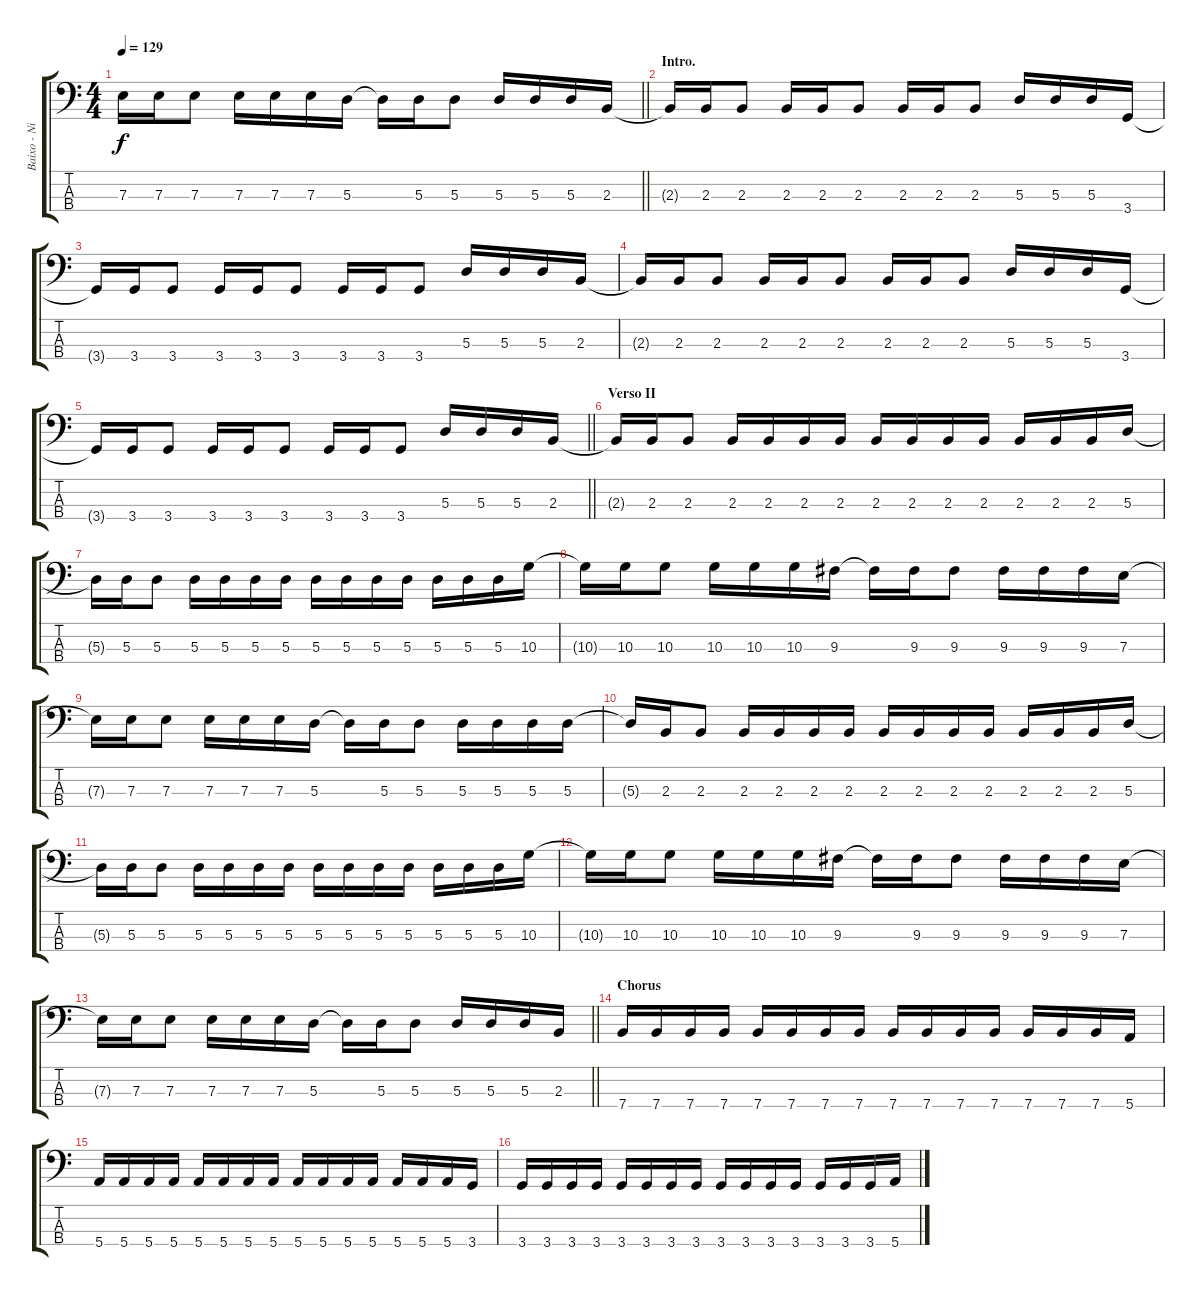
\track ("Baixo - Nikola" "Baixo - Ni") {instrument electricbasspick}
\staff {score tabs}
\tuning (G2 D2 A1 E1) {hide}
\ts (4 4)
\tempo 129
\clef f4
\barLineRight lightlight
\ks c
7.3{t}.16{dy f} 7.3.16 7.3.8 7.3.16 7.3.16 7.3.16 5.3.16 5.3{t}.16 5.3.16 5.3.8 5.3.16 5.3.16 5.3.16 2.3.16 |
\section ("" "Intro.")
2.3{t}.16 2.3.16 2.3.8 2.3.16 2.3.16 2.3.8 2.3.16 2.3.16 2.3.8 5.3.16 5.3.16 5.3.16 3.4.16 |
3.4{t}.16 3.4.16 3.4.8 3.4.16 3.4.16 3.4.8 3.4.16 3.4.16 3.4.8 5.3.16 5.3.16 5.3.16 2.3.16 |
2.3{t}.16 2.3.16 2.3.8 2.3.16 2.3.16 2.3.8 2.3.16 2.3.16 2.3.8 5.3.16 5.3.16 5.3.16 3.4.16 |
\barLineRight lightlight
3.4{t}.16 3.4.16 3.4.8 3.4.16 3.4.16 3.4.8 3.4.16 3.4.16 3.4.8 5.3.16 5.3.16 5.3.16 2.3.16 |
\section ("" "Verso II")
2.3{t}.16 2.3.16 2.3.8 2.3.16 2.3.16 2.3.16 2.3.16 2.3.16 2.3.16 2.3.16 2.3.16 2.3.16 2.3.16 2.3.16 5.3.16 |
5.3{t}.16 5.3.16 5.3.8 5.3.16 5.3.16 5.3.16 5.3.16 5.3.16 5.3.16 5.3.16 5.3.16 5.3.16 5.3.16 5.3.16 10.3.16 |
10.3{t}.16 10.3.16 10.3.8 10.3.16 10.3.16 10.3.16 9.3.16 9.3{t}.16 9.3.16 9.3.8 9.3.16 9.3.16 9.3.16 7.3.16 |
7.3{t}.16 7.3.16 7.3.8 7.3.16 7.3.16 7.3.16 5.3.16 5.3{t}.16 5.3.16 5.3.8 5.3.16 5.3.16 5.3.16 5.3.16 |
5.3{t}.16 2.3.16 2.3.8 2.3.16 2.3.16 2.3.16 2.3.16 2.3.16 2.3.16 2.3.16 2.3.16 2.3.16 2.3.16 2.3.16 5.3.16 |
5.3{t}.16 5.3.16 5.3.8 5.3.16 5.3.16 5.3.16 5.3.16 5.3.16 5.3.16 5.3.16 5.3.16 5.3.16 5.3.16 5.3.16 10.3.16 |
10.3{t}.16 10.3.16 10.3.8 10.3.16 10.3.16 10.3.16 9.3.16 9.3{t}.16 9.3.16 9.3.8 9.3.16 9.3.16 9.3.16 7.3.16 |
\barLineRight lightlight
7.3{t}.16 7.3.16 7.3.8 7.3.16 7.3.16 7.3.16 5.3.16 5.3{t}.16 5.3.16 5.3.8 5.3.16 5.3.16 5.3.16 2.3.16 |
\section ("" "Chorus")
7.4.16 7.4.16 7.4.16 7.4.16 7.4.16 7.4.16 7.4.16 7.4.16 7.4.16 7.4.16 7.4.16 7.4.16 7.4.16 7.4.16 7.4.16 5.4.16 |
5.4.16 5.4.16 5.4.16 5.4.16 5.4.16 5.4.16 5.4.16 5.4.16 5.4.16 5.4.16 5.4.16 5.4.16 5.4.16 5.4.16 5.4.16 3.4.16 |
3.4.16 3.4.16 3.4.16 3.4.16 3.4.16 3.4.16 3.4.16 3.4.16 3.4.16 3.4.16 3.4.16 3.4.16 3.4.16 3.4.16 3.4.16 5.4.16
